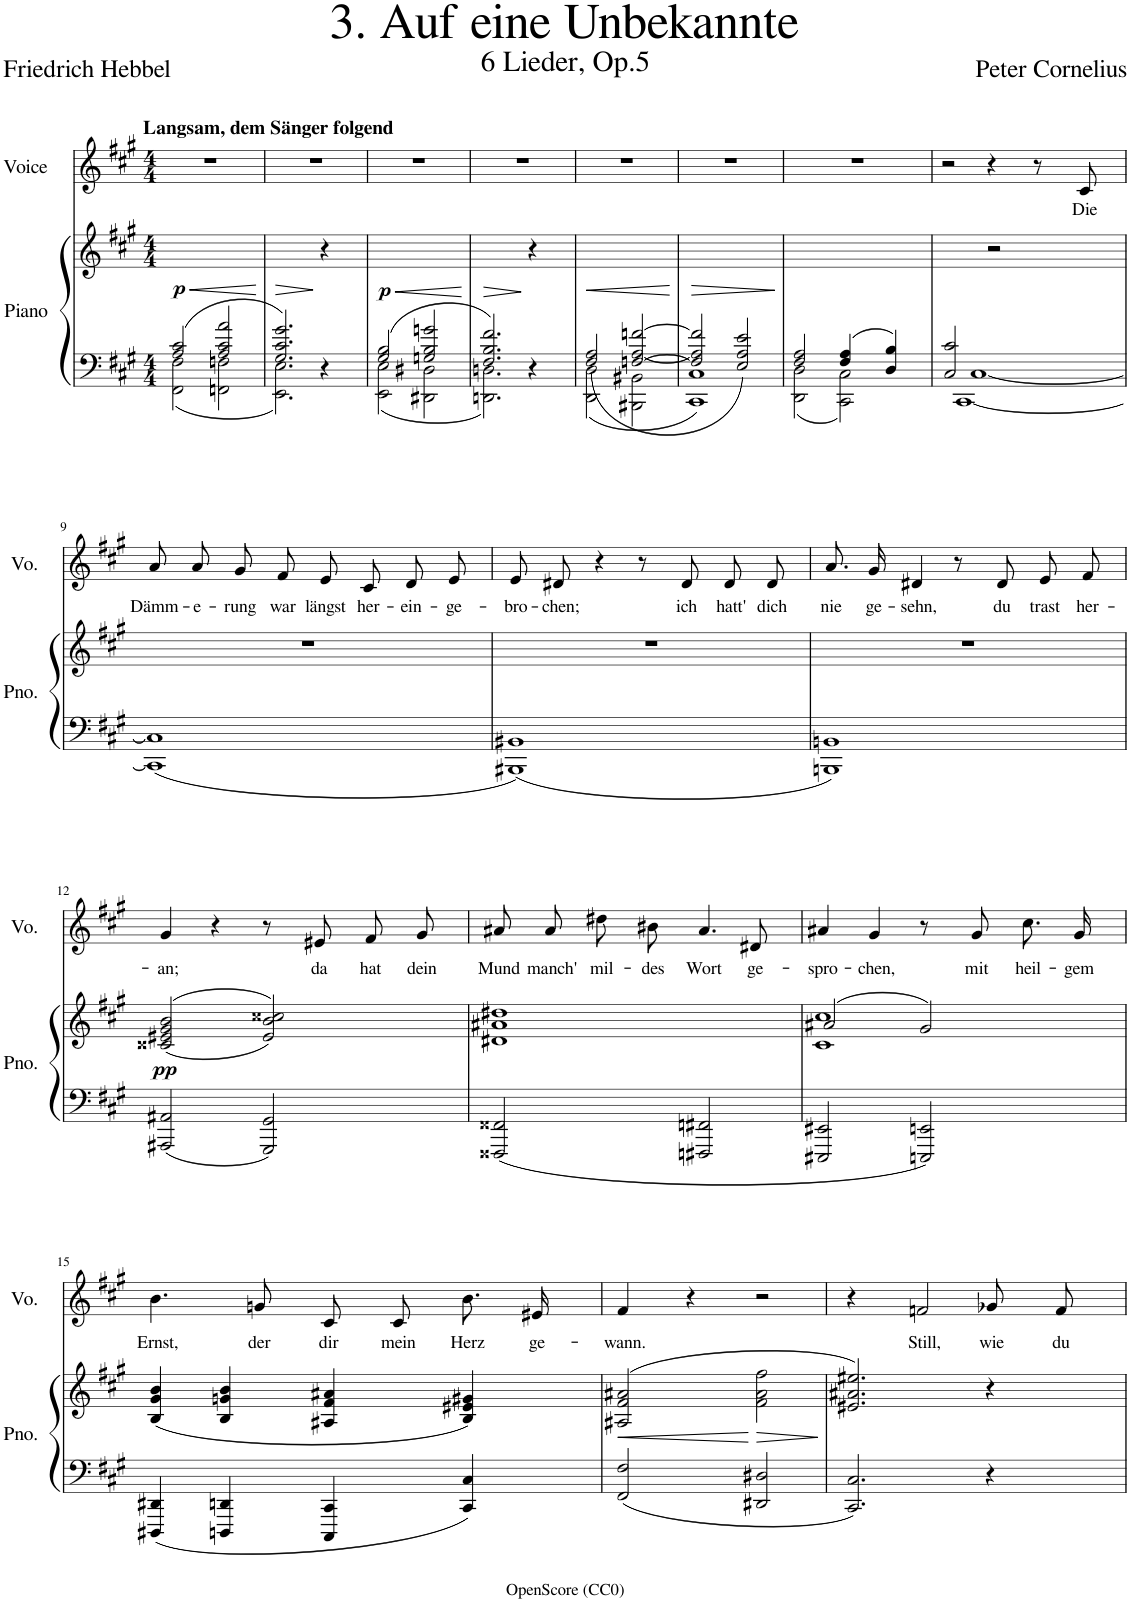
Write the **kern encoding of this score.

**kern	**kern	**dynam	**kern	**text
*part2	*part2	*part2	*part1	*part1
*staff3	*staff2	*staff2/3	*staff1	*staff1
*I"Piano	*	*	*I"Voice	*
*I'Pno.	*	*	*I'Vo.	*
*clefF4	*clefG2	*	*clefG2	*
*k[f#c#g#]	*k[f#c#g#]	*	*k[f#c#g#]	*
*M4/4	*M4/4	*	*M4/4	*
=1	=1	=1	=1	=1
*^	*	*	*	*
!	!	!	!	!LO:TX:a:B:t=Langsam, dem Sänger folgend	!
!	!	!	!LO:DY:b	!	!
2A/ 2c#/	2FF#\ 2F#\	1ryy	p	1r	.
2A/ 2c#/ 2a/	2FFn\ 2Fn\	.	.	.	.
=2	=2	=2	=2	=2	=2
2.G#/ 2.c#/ 2.g#/	2.EE\ 2.E\	2.ryy	.	1r	.
4ryy	4r	4r	.	.	.
=3	=3	=3	=3	=3	=3
!	!	!	!LO:DY:b	!	!
2G#/ 2B/	2EE\ 2E\	1ryy	p	1r	.
2Gn/ 2B/ 2gn/	2DD#X\ 2D#X\	.	.	.	.
=4	=4	=4	=4	=4	=4
2.F#/ 2.B/ 2.f#/	2.DDn\ 2.Dn\	2.ryy	.	1r	.
4ryy	4r	4r	.	.	.
=5	=5	=5	=5	=5	=5
2F#/ 2A/	2DD\ 2D\	1ryy	.	1r	.
[>2Fn/ [2A/ [2fn/	2BBB#X\ 2BB#X\	.	.	.	.
=6	=6	=6	=6	=6	=6
2F/] 2A/] 2f/]	1CC# 1C#	1ryy	.	1r	.
2E/ 2A/ 2e/	.	.	.	.	.
=7	=7	=7	=7	=7	=7
2F#/ 2A/	2DD\ 2D\	1ryy	.	1r	.
4F#/ 4A/	2CC#\ 2C#\	.	.	.	.
4D/ 4B/	.	.	.	.	.
=8	=8	=8	=8	=8	=8
2C#/ 2c#/	[1CC# [<1C#	2ryy	.	2r	.
2ryy	.	2r	.	4r	.
.	.	.	.	8r	.
!	!	!	!	!	!LO:LY:b
.	.	.	.	8c#/	Die
*v	*v	*	*	*	*
!!LO:LB:g=z
=9	=9	=9	=9	=9
!	!	!	!	!LO:LY:b
1CC#] 1C#]	1r	.	8a/L	Dämm-
!	!	!	!	!LO:LY:b
.	.	.	8a/J	-e-
!	!	!	!	!LO:LY:b
.	.	.	8g#/L	-rung
!	!	!	!	!LO:LY:b
.	.	.	8f#/J	war
!	!	!	!	!LO:LY:b
.	.	.	8e/L	längst
!	!	!	!	!LO:LY:b
.	.	.	8c#/J	her-
!	!	!	!	!LO:LY:b
.	.	.	8d/L	-ein-
!	!	!	!	!LO:LY:b
.	.	.	8e/J	-ge-
=10	=10	=10	=10	=10
!	!	!	!	!LO:LY:b
1BBB#X 1BB#X	1r	.	8e/L	-bro-
!	!	!	!	!LO:LY:b
.	.	.	8d#X/J	-chen;
.	.	.	4r	.
.	.	.	8r	.
!	!	!	!	!LO:LY:b
.	.	.	8d#/	ich
!	!	!	!	!LO:LY:b
.	.	.	8d#/L	hatt'
!	!	!	!	!LO:LY:b
.	.	.	8d#/J	dich
=11	=11	=11	=11	=11
!	!	!	!	!LO:LY:b
1BBBn 1BBn	1r	.	8.a/L	nie
!	!	!	!	!LO:LY:b
.	.	.	16g#/Jk	ge-
!	!	!	!	!LO:LY:b
.	.	.	4d#X/	-sehn,
.	.	.	8r	.
!	!	!	!	!LO:LY:b
.	.	.	8d#/	du
!	!	!	!	!LO:LY:b
.	.	.	8e/L	trast
!	!	!	!	!LO:LY:b
.	.	.	8f#/J	her-
!!LO:LB:g=z
=12	=12	=12	=12	=12
!	!	!LO:DY:b	!	!LO:LY:b
2AAA#X/ 2AA#X/	(>(2c##X/ 2e#X/ 2g#/ 2b/	pp	4g#/	-an;
.	.	.	4r	.
2GGG#/ 2GG#/	2e#/ 2b/ 2cc##X/))	.	8r	.
!	!	!	!	!LO:LY:b
.	.	.	8e#X/	da
!	!	!	!	!LO:LY:b
.	.	.	8f#/L	hat
!	!	!	!	!LO:LY:b
.	.	.	8g#/J	dein
=13	=13	=13	=13	=13
!	!	!	!	!LO:LY:b
2FFF##X/ 2FF##X/	1d#X 1a#X 1dd#X	.	8a#X/L	Mund
!	!	!	!	!LO:LY:b
.	.	.	8a#/J	manch'
!	!	!	!	!LO:LY:b
.	.	.	8dd#X\L	mil-
!	!	!	!	!LO:LY:b
.	.	.	8b#X\J	-des
!	!	!	!	!LO:LY:b
2FFF#X/ 2FF#X/	.	.	4.a#/	Wort
!	!	!	!	!LO:LY:b
.	.	.	8d#X/	ge-
=14	=14	=14	=14	=14
*	*^	*	*	*
!	!	!	!	!	!LO:LY:b
2EEE#X/ 2EE#X/	(2a#X/	1c# 1cc#	.	4a#X/	-spro-
!	!	!	!	!	!LO:LY:b
.	.	.	.	4g#/	-chen,
2EEEn/ 2EEn/	2g#/)	.	.	8r	.
!	!	!	!	!	!LO:LY:b
.	.	.	.	8g#/	mit
!	!	!	!	!	!LO:LY:b
.	.	.	.	8.cc#/L	heil-
!	!	!	!	!	!LO:LY:b
.	.	.	.	16g#/Jk	-gem
*	*v	*v	*	*	*
!!LO:LB:g=z
=15	=15	=15	=15	=15
!	!	!	!	!LO:LY:b
4DDD#X/ 4DD#X/	(4B/ 4g#/ 4b/	.	4.b\	Ernst,
4DDDn/ 4DDn/	4B/ 4gn/ 4b/	.	.	.
!	!	!	!	!LO:LY:b
.	.	.	8gn/	der
!	!	!	!	!LO:LY:b
4CCC#/ 4CC#/	4A#X/ 4f#/ 4a#X/	.	8c#/L	dir
!	!	!	!	!LO:LY:b
.	.	.	8c#/J	mein
!	!	!	!	!LO:LY:b
4CC#/ 4C#/	4B/ 4e#X/ 4g#X/)	.	8.b/L	Herz
!	!	!	!	!LO:LY:b
.	.	.	16e#X/Jk	ge-
=16	=16	=16	=16	=16
!	!	!LO:HP:b	!	!LO:LY:b
2FF#/ 2F#/	(2A#X/ 2f#/ 2a#X/	<	4f#/	-wann.
.	.	.	4r	.
!	!	!LO:HP:n=1:b	!	!
2DD#X/ 2D#X/	2f#\ 2a#\ 2ff#\	[ >	2r	.
.	.	]	.	.
=17	=17	=17	=17	=17
2.CC#/ 2.C#/	2.e#X/ 2.a#X/ 2.ee#X/)	.	4r	.
!	!	!	!	!LO:LY:b
.	.	.	2fn/	Still,
!	!	!	!	!LO:LY:b
4r	4r	.	8g-X/L	wie
!	!	!	!	!LO:LY:b
.	.	.	8f/J	du
=	=	=	=	=
*-	*-	*-	*-	*-
